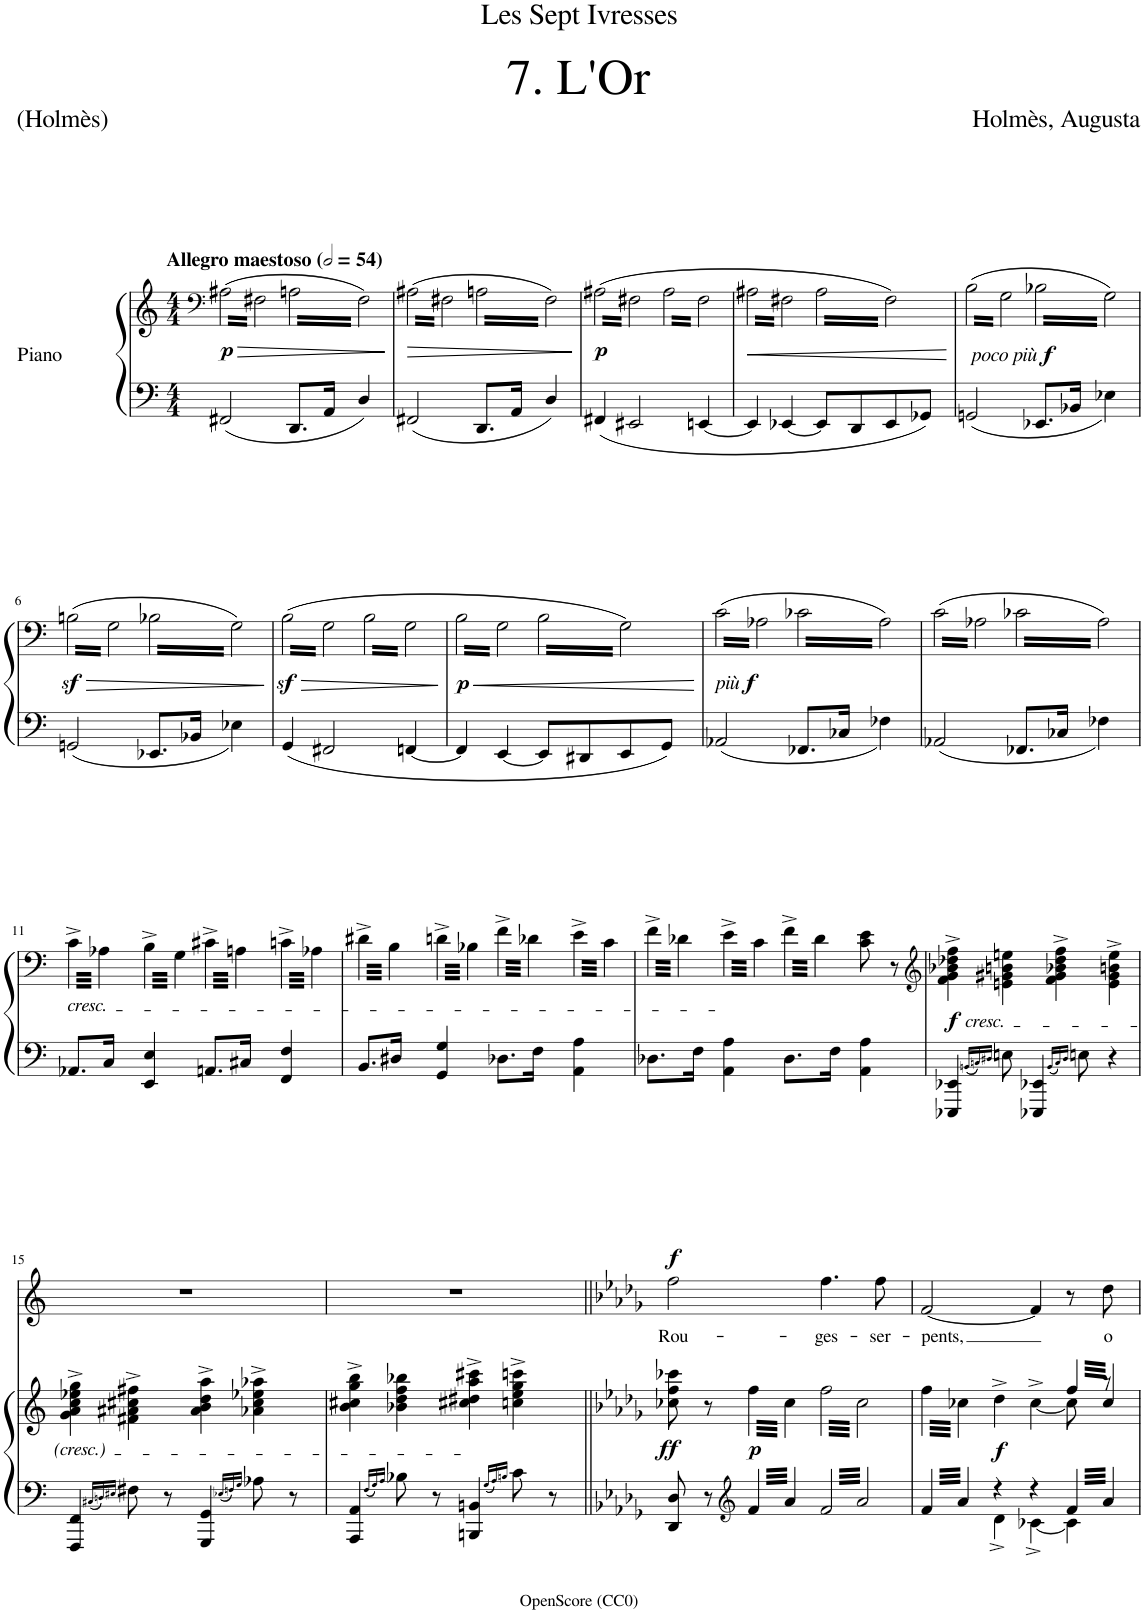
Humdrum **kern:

**kern	**kern	**dynam	**kern	**text	**dynam
*part2	*part2	*part2	*part1	*part1	*part1
*staff3	*staff2	*staff2/3	*staff1	*staff1	*staff1
*I"Piano	*	*	*I"Voice	*	*
*I'Pno	*	*	*	*	*
*clefF4	*clefF4	*	*clefG2	*	*
*k[]	*k[]	*	*k[]	*	*
*M4/4	*M4/4	*	*M4/4	*	*
*MM108	*MM108	*	*MM108	*	*
=1	=1	=1	=1	=1	=1
!	!	!	!LO:TX:a:B:t=Allegro maestoso	!	!
!	!	!LO:HP:b	!	!	!
!	!	!LO:DY:n=1:b	!	!	!
*	*tremolo	*	*	*	*
2FF#X/	(32A#X\LLL	> p	1r	.	.
.	32F#X\	.	.	.	.
.	32A#X\	.	.	.	.
.	32F#X\	.	.	.	.
.	32A#X\	.	.	.	.
.	32F#X\	.	.	.	.
.	32A#X\	.	.	.	.
.	32F#X\	.	.	.	.
.	32A#X\	.	.	.	.
.	32F#X\	.	.	.	.
.	32A#X\	.	.	.	.
.	32F#X\	.	.	.	.
.	32A#X\	.	.	.	.
.	32F#X\	.	.	.	.
.	32A#X\	.	.	.	.
.	32F#X\JJJ	.	.	.	.
8.DD/L	32An\LLL	.	.	.	.
.	32F#\)	.	.	.	.
.	32An\	.	.	.	.
.	32F#\)	.	.	.	.
.	32An\	.	.	.	.
.	32F#\)	.	.	.	.
16AA/Jk	32An\	.	.	.	.
.	32F#\)	.	.	.	.
4D/	32An\	.	.	.	.
.	32F#\)	.	.	.	.
.	32An\	.	.	.	.
.	32F#\)	.	.	.	.
.	32An\	.	.	.	.
.	32F#\)	.	.	.	.
.	32An\	.	.	.	.
.	32F#\)JJJ	.	.	.	.
.	.	]	.	.	.
=2	=2	=2	=2	=2	=2
!	!	!LO:HP:b	!	!	!
2FF#X/	(32A#X\LLL	>	1r	.	.
.	32F#X\	.	.	.	.
.	32A#X\	.	.	.	.
.	32F#X\	.	.	.	.
.	32A#X\	.	.	.	.
.	32F#X\	.	.	.	.
.	32A#X\	.	.	.	.
.	32F#X\	.	.	.	.
.	32A#X\	.	.	.	.
.	32F#X\	.	.	.	.
.	32A#X\	.	.	.	.
.	32F#X\	.	.	.	.
.	32A#X\	.	.	.	.
.	32F#X\	.	.	.	.
.	32A#X\	.	.	.	.
.	32F#X\JJJ	.	.	.	.
8.DD/L	32An\LLL	.	.	.	.
.	32F#\)	.	.	.	.
.	32An\	.	.	.	.
.	32F#\)	.	.	.	.
.	32An\	.	.	.	.
.	32F#\)	.	.	.	.
16AA/Jk	32An\	.	.	.	.
.	32F#\)	.	.	.	.
4D/	32An\	.	.	.	.
.	32F#\)	.	.	.	.
.	32An\	.	.	.	.
.	32F#\)	.	.	.	.
.	32An\	.	.	.	.
.	32F#\)	.	.	.	.
.	32An\	.	.	.	.
.	32F#\)JJJ	.	.	.	.
.	.	]	.	.	.
=3	=3	=3	=3	=3	=3
!	!	!LO:DY:b	!	!	!
4FF#X/	(32A#X\LLL	p	1r	.	.
.	32F#X\	.	.	.	.
.	32A#X\	.	.	.	.
.	32F#X\	.	.	.	.
.	32A#X\	.	.	.	.
.	32F#X\	.	.	.	.
.	32A#X\	.	.	.	.
.	32F#X\	.	.	.	.
2EE#X/	32A#X\	.	.	.	.
.	32F#X\	.	.	.	.
.	32A#X\	.	.	.	.
.	32F#X\	.	.	.	.
.	32A#X\	.	.	.	.
.	32F#X\	.	.	.	.
.	32A#X\	.	.	.	.
.	32F#X\JJJ	.	.	.	.
.	32A#\LLL	.	.	.	.
.	32F#\	.	.	.	.
.	32A#\	.	.	.	.
.	32F#\	.	.	.	.
.	32A#\	.	.	.	.
.	32F#\	.	.	.	.
.	32A#\	.	.	.	.
.	32F#\	.	.	.	.
[4EEn/	32A#\	.	.	.	.
.	32F#\	.	.	.	.
.	32A#\	.	.	.	.
.	32F#\	.	.	.	.
.	32A#\	.	.	.	.
.	32F#\	.	.	.	.
.	32A#\	.	.	.	.
.	32F#\JJJ	.	.	.	.
=4	=4	=4	=4	=4	=4
!	!	!LO:HP:b	!	!	!
4EE/]	32A#X\LLL	<	1r	.	.
.	32F#X\	.	.	.	.
.	32A#X\	.	.	.	.
.	32F#X\	.	.	.	.
.	32A#X\	.	.	.	.
.	32F#X\	.	.	.	.
.	32A#X\	.	.	.	.
.	32F#X\	.	.	.	.
[4EE-X/	32A#X\	.	.	.	.
.	32F#X\	.	.	.	.
.	32A#X\	.	.	.	.
.	32F#X\	.	.	.	.
.	32A#X\	.	.	.	.
.	32F#X\	.	.	.	.
.	32A#X\	.	.	.	.
.	32F#X\JJJ	.	.	.	.
8EE-/L]	32A#\LLL	.	.	.	.
.	32F#\)	.	.	.	.
.	32A#\	.	.	.	.
.	32F#\)	.	.	.	.
8DD/	32A#\	.	.	.	.
.	32F#\)	.	.	.	.
.	32A#\	.	.	.	.
.	32F#\)	.	.	.	.
8EE-/	32A#\	.	.	.	.
.	32F#\)	.	.	.	.
.	32A#\	.	.	.	.
.	32F#\)	.	.	.	.
8GG-X/J	32A#\	.	.	.	.
.	32F#\)	.	.	.	.
.	32A#\	.	.	.	.
.	32F#\)JJJ	.	.	.	.
.	.	[	.	.	.
=5	=5	=5	=5	=5	=5
2GGn/	(32B\LLL	.	1r	.	.
.	32G\	.	.	.	.
.	32B\	.	.	.	.
.	32G\	.	.	.	.
.	32B\	.	.	.	.
.	32G\	.	.	.	.
.	32B\	.	.	.	.
.	32G\	.	.	.	.
!	!	!LO:DY:b	!	!	!
!	!	!LO:DY:n=1:b	!	!	!
.	32B\	other-dynamics f	.	.	.
.	32G\	.	.	.	.
.	32B\	.	.	.	.
.	32G\	.	.	.	.
.	32B\	.	.	.	.
.	32G\	.	.	.	.
.	32B\	.	.	.	.
.	32G\JJJ	.	.	.	.
8.EE-X/L	32B-X\LLL	.	.	.	.
.	32G\)	.	.	.	.
.	32B-X\	.	.	.	.
.	32G\)	.	.	.	.
.	32B-X\	.	.	.	.
.	32G\)	.	.	.	.
16BB-X/Jk	32B-X\	.	.	.	.
.	32G\)	.	.	.	.
4E-X\	32B-X\	.	.	.	.
.	32G\)	.	.	.	.
.	32B-X\	.	.	.	.
.	32G\)	.	.	.	.
.	32B-X\	.	.	.	.
.	32G\)	.	.	.	.
.	32B-X\	.	.	.	.
.	32G\)JJJ	.	.	.	.
!!LO:LB:g=z
=6	=6	=6	=6	=6	=6
!	!	!LO:HP:b	!	!	!
2GGn/	(32Bnz<\LLL	>	1r	.	.
.	32G\	.	.	.	.
.	32Bnz<\	.	.	.	.
.	32G\	.	.	.	.
.	32Bnz<\	.	.	.	.
.	32G\	.	.	.	.
.	32Bnz<\	.	.	.	.
.	32G\	.	.	.	.
.	32Bnz<\	.	.	.	.
.	32G\	.	.	.	.
.	32Bnz<\	.	.	.	.
.	32G\	.	.	.	.
.	32Bnz<\	.	.	.	.
.	32G\	.	.	.	.
.	32Bnz<\	.	.	.	.
.	32G\JJJ	.	.	.	.
8.EE-X/L	32B-X\LLL	.	.	.	.
.	32G\)	.	.	.	.
.	32B-X\	.	.	.	.
.	32G\)	.	.	.	.
.	32B-X\	.	.	.	.
.	32G\)	.	.	.	.
16BB-X/Jk	32B-X\	.	.	.	.
.	32G\)	.	.	.	.
4E-X\	32B-X\	.	.	.	.
.	32G\)	.	.	.	.
.	32B-X\	.	.	.	.
.	32G\)	.	.	.	.
.	32B-X\	.	.	.	.
.	32G\)	.	.	.	.
.	32B-X\	.	.	.	.
.	32G\)JJJ	.	.	.	.
.	.	]	.	.	.
=7	=7	=7	=7	=7	=7
!	!	!LO:HP:b	!	!	!
4GG/	(32Bz<\LLL	>	1r	.	.
.	32G\	.	.	.	.
.	32Bz<\	.	.	.	.
.	32G\	.	.	.	.
.	32Bz<\	.	.	.	.
.	32G\	.	.	.	.
.	32Bz<\	.	.	.	.
.	32G\	.	.	.	.
2FF#X/	32Bz<\	.	.	.	.
.	32G\	.	.	.	.
.	32Bz<\	.	.	.	.
.	32G\	.	.	.	.
.	32Bz<\	.	.	.	.
.	32G\	.	.	.	.
.	32Bz<\	.	.	.	.
.	32G\JJJ	.	.	.	.
.	32B\LLL	.	.	.	.
.	32G\	.	.	.	.
.	32B\	.	.	.	.
.	32G\	.	.	.	.
.	32B\	.	.	.	.
.	32G\	.	.	.	.
.	32B\	.	.	.	.
.	32G\	.	.	.	.
[4FFn/	32B\	.	.	.	.
.	32G\	.	.	.	.
.	32B\	.	.	.	.
.	32G\	.	.	.	.
.	32B\	.	.	.	.
.	32G\	.	.	.	.
.	32B\	.	.	.	.
.	32G\JJJ	.	.	.	.
.	.	]	.	.	.
=8	=8	=8	=8	=8	=8
!	!	!LO:HP:b	!	!	!
!	!	!LO:DY:n=1:b	!	!	!
4FF/]	32B\LLL	< p	1r	.	.
.	32G\	.	.	.	.
.	32B\	.	.	.	.
.	32G\	.	.	.	.
.	32B\	.	.	.	.
.	32G\	.	.	.	.
.	32B\	.	.	.	.
.	32G\	.	.	.	.
[4EE/	32B\	.	.	.	.
.	32G\	.	.	.	.
.	32B\	.	.	.	.
.	32G\	.	.	.	.
.	32B\	.	.	.	.
.	32G\	.	.	.	.
.	32B\	.	.	.	.
.	32G\JJJ	.	.	.	.
8EE/L]	32B\LLL	.	.	.	.
.	32G\)	.	.	.	.
.	32B\	.	.	.	.
.	32G\)	.	.	.	.
8DD#X/	32B\	.	.	.	.
.	32G\)	.	.	.	.
.	32B\	.	.	.	.
.	32G\)	.	.	.	.
8EE/	32B\	.	.	.	.
.	32G\)	.	.	.	.
.	32B\	.	.	.	.
.	32G\)	.	.	.	.
8GG/J	32B\	.	.	.	.
.	32G\)	.	.	.	.
.	32B\	.	.	.	.
.	32G\)JJJ	.	.	.	.
.	.	[	.	.	.
=9	=9	=9	=9	=9	=9
!	!	!LO:DY:b	!	!	!
!	!	!LO:DY:n=1:b	!	!	!
2AA-X/	(32c\LLL	other-dynamics f	1r	.	.
.	32A-X\	.	.	.	.
.	32c\	.	.	.	.
.	32A-X\	.	.	.	.
.	32c\	.	.	.	.
.	32A-X\	.	.	.	.
.	32c\	.	.	.	.
.	32A-X\	.	.	.	.
.	32c\	.	.	.	.
.	32A-X\	.	.	.	.
.	32c\	.	.	.	.
.	32A-X\	.	.	.	.
.	32c\	.	.	.	.
.	32A-X\	.	.	.	.
.	32c\	.	.	.	.
.	32A-X\JJJ	.	.	.	.
8.FF-X/L	32c-X\LLL	.	.	.	.
.	32A-\)	.	.	.	.
.	32c-X\	.	.	.	.
.	32A-\)	.	.	.	.
.	32c-X\	.	.	.	.
.	32A-\)	.	.	.	.
16C-X/Jk	32c-X\	.	.	.	.
.	32A-\)	.	.	.	.
4F-X\	32c-X\	.	.	.	.
.	32A-\)	.	.	.	.
.	32c-X\	.	.	.	.
.	32A-\)	.	.	.	.
.	32c-X\	.	.	.	.
.	32A-\)	.	.	.	.
.	32c-X\	.	.	.	.
.	32A-\)JJJ	.	.	.	.
=10	=10	=10	=10	=10	=10
2AA-X/	(32c\LLL	.	1r	.	.
.	32A-X\	.	.	.	.
.	32c\	.	.	.	.
.	32A-X\	.	.	.	.
.	32c\	.	.	.	.
.	32A-X\	.	.	.	.
.	32c\	.	.	.	.
.	32A-X\	.	.	.	.
.	32c\	.	.	.	.
.	32A-X\	.	.	.	.
.	32c\	.	.	.	.
.	32A-X\	.	.	.	.
.	32c\	.	.	.	.
.	32A-X\	.	.	.	.
.	32c\	.	.	.	.
.	32A-X\JJJ	.	.	.	.
8.FF-X/L	32c-X\LLL	.	.	.	.
.	32A-\)	.	.	.	.
.	32c-X\	.	.	.	.
.	32A-\)	.	.	.	.
.	32c-X\	.	.	.	.
.	32A-\)	.	.	.	.
16C-X/Jk	32c-X\	.	.	.	.
.	32A-\)	.	.	.	.
4F-X\	32c-X\	.	.	.	.
.	32A-\)	.	.	.	.
.	32c-X\	.	.	.	.
.	32A-\)	.	.	.	.
.	32c-X\	.	.	.	.
.	32A-\)	.	.	.	.
.	32c-X\	.	.	.	.
.	32A-\)JJJ	.	.	.	.
!!LO:LB:g=z
=11	=11	=11	=11	=11	=11
!	!LO:TX:b:i:t=cresc.	!	!	!	!
8.AA-X/L	64c^\LLLL	.	8r	.	.
.	64A-X\	.	.	.	.
.	64c^\	.	.	.	.
.	64A-X\	.	.	.	.
.	64c^\	.	.	.	.
.	64A-X\	.	.	.	.
.	64c^\	.	.	.	.
.	64A-X\	.	.	.	.
.	64c^\	.	8r	.	.
.	64A-X\	.	.	.	.
.	64c^\	.	.	.	.
.	64A-X\	.	.	.	.
16C/Jk	64c^\	.	.	.	.
.	64A-X\	.	.	.	.
.	64c^\	.	.	.	.
.	64A-X\JJJJ	.	.	.	.
4EE/ 4E/	64B^\LLLL	.	4r	.	.
.	64G\	.	.	.	.
.	64B^\	.	.	.	.
.	64G\	.	.	.	.
.	64B^\	.	.	.	.
.	64G\	.	.	.	.
.	64B^\	.	.	.	.
.	64G\	.	.	.	.
.	64B^\	.	.	.	.
.	64G\	.	.	.	.
.	64B^\	.	.	.	.
.	64G\	.	.	.	.
.	64B^\	.	.	.	.
.	64G\	.	.	.	.
.	64B^\	.	.	.	.
.	64G\JJJJ	.	.	.	.
8.AAn/L	64c#X^\LLLL	.	2r	.	.
.	64An\	.	.	.	.
.	64c#X^\	.	.	.	.
.	64An\	.	.	.	.
.	64c#X^\	.	.	.	.
.	64An\	.	.	.	.
.	64c#X^\	.	.	.	.
.	64An\	.	.	.	.
.	64c#X^\	.	.	.	.
.	64An\	.	.	.	.
.	64c#X^\	.	.	.	.
.	64An\	.	.	.	.
16C#X/Jk	64c#X^\	.	.	.	.
.	64An\	.	.	.	.
.	64c#X^\	.	.	.	.
.	64An\JJJJ	.	.	.	.
4FF/ 4F/	64cn^\LLLL	.	.	.	.
.	64A-X\	.	.	.	.
.	64cn^\	.	.	.	.
.	64A-X\	.	.	.	.
.	64cn^\	.	.	.	.
.	64A-X\	.	.	.	.
.	64cn^\	.	.	.	.
.	64A-X\	.	.	.	.
.	64cn^\	.	.	.	.
.	64A-X\	.	.	.	.
.	64cn^\	.	.	.	.
.	64A-X\	.	.	.	.
.	64cn^\	.	.	.	.
.	64A-X\	.	.	.	.
.	64cn^\	.	.	.	.
.	64A-X\JJJJ	.	.	.	.
=12	=12	=12	=12	=12	=12
8.BB/L	64d#X^\LLLL	.	1r	.	.
.	64B\	.	.	.	.
.	64d#X^\	.	.	.	.
.	64B\	.	.	.	.
.	64d#X^\	.	.	.	.
.	64B\	.	.	.	.
.	64d#X^\	.	.	.	.
.	64B\	.	.	.	.
.	64d#X^\	.	.	.	.
.	64B\	.	.	.	.
.	64d#X^\	.	.	.	.
.	64B\	.	.	.	.
16D#X/Jk	64d#X^\	.	.	.	.
.	64B\	.	.	.	.
.	64d#X^\	.	.	.	.
.	64B\JJJJ	.	.	.	.
4GG/ 4G/	64dn^\LLLL	.	.	.	.
.	64B-X\	.	.	.	.
.	64dn^\	.	.	.	.
.	64B-X\	.	.	.	.
.	64dn^\	.	.	.	.
.	64B-X\	.	.	.	.
.	64dn^\	.	.	.	.
.	64B-X\	.	.	.	.
.	64dn^\	.	.	.	.
.	64B-X\	.	.	.	.
.	64dn^\	.	.	.	.
.	64B-X\	.	.	.	.
.	64dn^\	.	.	.	.
.	64B-X\	.	.	.	.
.	64dn^\	.	.	.	.
.	64B-X\JJJJ	.	.	.	.
8.D-X\L	64f^\LLLL	.	.	.	.
.	64d-X\	.	.	.	.
.	64f^\	.	.	.	.
.	64d-X\	.	.	.	.
.	64f^\	.	.	.	.
.	64d-X\	.	.	.	.
.	64f^\	.	.	.	.
.	64d-X\	.	.	.	.
.	64f^\	.	.	.	.
.	64d-X\	.	.	.	.
.	64f^\	.	.	.	.
.	64d-X\	.	.	.	.
16F\Jk	64f^\	.	.	.	.
.	64d-X\	.	.	.	.
.	64f^\	.	.	.	.
.	64d-X\JJJJ	.	.	.	.
4AA\ 4A\	64e^\LLLL	.	.	.	.
.	64c\	.	.	.	.
.	64e^\	.	.	.	.
.	64c\	.	.	.	.
.	64e^\	.	.	.	.
.	64c\	.	.	.	.
.	64e^\	.	.	.	.
.	64c\	.	.	.	.
.	64e^\	.	.	.	.
.	64c\	.	.	.	.
.	64e^\	.	.	.	.
.	64c\	.	.	.	.
.	64e^\	.	.	.	.
.	64c\	.	.	.	.
.	64e^\	.	.	.	.
.	64c\JJJJ	.	.	.	.
=13	=13	=13	=13	=13	=13
8.D-X\L	64f^\LLLL	.	1r	.	.
.	64d-X\	.	.	.	.
.	64f^\	.	.	.	.
.	64d-X\	.	.	.	.
.	64f^\	.	.	.	.
.	64d-X\	.	.	.	.
.	64f^\	.	.	.	.
.	64d-X\	.	.	.	.
.	64f^\	.	.	.	.
.	64d-X\	.	.	.	.
.	64f^\	.	.	.	.
.	64d-X\	.	.	.	.
16F\Jk	64f^\	.	.	.	.
.	64d-X\	.	.	.	.
.	64f^\	.	.	.	.
.	64d-X\JJJJ	.	.	.	.
4AA\ 4A\	64e^\LLLL	.	.	.	.
.	64c\	.	.	.	.
.	64e^\	.	.	.	.
.	64c\	.	.	.	.
.	64e^\	.	.	.	.
.	64c\	.	.	.	.
.	64e^\	.	.	.	.
.	64c\	.	.	.	.
.	64e^\	.	.	.	.
.	64c\	.	.	.	.
.	64e^\	.	.	.	.
.	64c\	.	.	.	.
.	64e^\	.	.	.	.
.	64c\	.	.	.	.
.	64e^\	.	.	.	.
.	64c\JJJJ	.	.	.	.
8.D-\L	64f^\LLLL	.	.	.	.
.	64d-\	.	.	.	.
.	64f^\	.	.	.	.
.	64d-\	.	.	.	.
.	64f^\	.	.	.	.
.	64d-\	.	.	.	.
.	64f^\	.	.	.	.
.	64d-\	.	.	.	.
.	64f^\	.	.	.	.
.	64d-\	.	.	.	.
.	64f^\	.	.	.	.
.	64d-\	.	.	.	.
16F\Jk	64f^\	.	.	.	.
.	64d-\	.	.	.	.
.	64f^\	.	.	.	.
.	64d-\JJJJ	.	.	.	.
*	*Xtremolo	*	*	*	*
4AA\ 4A\	8c\ 8e\	.	.	.	.
.	.	.	.	.	.
.	.	.	.	.	.
.	.	.	.	.	.
.	.	.	.	.	.
.	.	.	.	.	.
.	.	.	.	.	.
.	.	.	.	.	.
.	8r	.	.	.	.
=14	=14	=14	=14	=14	=14
*	*clefG2	*	*	*	*
!	!LO:TX:b:i:t=cresc.	!	!	!	!
!	!	!LO:DY:b	!	!	!
4EEE-X/ 4EE-X/	4f\^ 4g\^ 4b-X\^ 4dd-X\^ 4ff\^	f	1r	.	.
16qBBn/LL	.	.	.	.	.
16qCn/	.	.	.	.	.
16qD#X/JJ	.	.	.	.	.
8En\	4en\ 4g#X\ 4bn\ 4een\	.	.	.	.
4EEE-X/ 4EE-X/	.	.	.	.	.
.	4f\^ 4g#\^ 4b-X\^ 4dd-\^ 4ff\^	.	.	.	.
16qBB/LL	.	.	.	.	.
16qC/	.	.	.	.	.
16qD#/JJ	.	.	.	.	.
8En\	.	.	.	.	.
4r	4e\^ 4g#\^ 4bn\^ 4ee\^	.	.	.	.
!!LO:LB:g=z
=15	=15	=15	=15	=15	=15
4FFF/ 4FF/	4g\^ 4a\^ 4cc\^ 4ee-X\^ 4gg\^	.	1r	.	.
16qC#X/LL	.	.	.	.	.
16qDn/	.	.	.	.	.
16qE#X/JJ	.	.	.	.	.
8F#X\	4f#X\^ 4a#X\^ 4cc#X\^ 4ff#X\^	.	.	.	.
8r	.	.	.	.	.
4GGG/ 4GG/	4a#\^ 4b\^ 4dd\^ 4aa\^	.	.	.	.
16qE-X/LL	.	.	.	.	.
16qFn/	.	.	.	.	.
16qG/JJ	.	.	.	.	.
8A-X\	4a-X\^ 4cc#\^ 4ee-X\^ 4aa-X\^	.	.	.	.
8r	.	.	.	.	.
=16	=16	=16	=16	=16	=16
4AAA/ 4AA/	4b\^ 4cc#X\^ 4gg\^ 4bb\^	.	1r	.	.
16qF/LL	.	.	.	.	.
16qG/	.	.	.	.	.
16qA/JJ	.	.	.	.	.
8B-X\	4b-X\ 4dd\ 4ff\ 4bb-X\	.	.	.	.
8r	.	.	.	.	.
4BBBn/ 4BBn/	4cc#X\^ 4dd#X\^ 4aa\^ 4ccc#X\^	.	.	.	.
16qG/LL	.	.	.	.	.
16qA/	.	.	.	.	.
16qBn/JJ	.	.	.	.	.
8c\	4ccn\^ 4ee\^ 4gg\^ 4cccn\^	.	.	.	.
8r	.	.	.	.	.
=17||	=17||	=17||	=17||	=17||	=17||
*k[b-e-a-d-g-]	*k[b-e-a-d-g-]	*	*k[b-e-a-d-g-]	*	*
!	!	!LO:DY:b	!	!LO:LY:b	!LO:DY:a
8DD-/ 8D-/	8cc-X\ 8ff\ 8ccc-X\	ff	2ff\	Rou-	f
8r	8r	.	.	.	.
*clefG2	*	*	*	*	*
!	!	!LO:DY:b	!	!	!
*	*tremolo	*	*	*	*
12.f/	64ff\LLLL	p	.	.	.
.	64cc-\	.	.	.	.
.	64ff\	.	.	.	.
.	64cc-\	.	.	.	.
.	64ff\	.	.	.	.
.	64cc-\	.	.	.	.
.	64ff\	.	.	.	.
.	64cc-\	.	.	.	.
12.a-/	64ff\	.	.	.	.
.	64cc-\	.	.	.	.
.	64ff\	.	.	.	.
.	64cc-\	.	.	.	.
.	64ff\	.	.	.	.
.	64cc-\	.	.	.	.
.	64ff\	.	.	.	.
.	64cc-\JJJJ	.	.	.	.
!	!	!	!	!LO:LY:b	!
6.f/	64ff\LLLL	.	4.ff\	-ges-	.
.	64cc-\	.	.	.	.
.	64ff\	.	.	.	.
.	64cc-\	.	.	.	.
.	64ff\	.	.	.	.
.	64cc-\	.	.	.	.
.	64ff\	.	.	.	.
.	64cc-\	.	.	.	.
.	64ff\	.	.	.	.
.	64cc-\	.	.	.	.
.	64ff\	.	.	.	.
.	64cc-\	.	.	.	.
.	64ff\	.	.	.	.
.	64cc-\	.	.	.	.
.	64ff\	.	.	.	.
.	64cc-\	.	.	.	.
6.a-/	64ff\	.	.	.	.
.	64cc-\	.	.	.	.
.	64ff\	.	.	.	.
.	64cc-\	.	.	.	.
.	64ff\	.	.	.	.
.	64cc-\	.	.	.	.
.	64ff\	.	.	.	.
.	64cc-\	.	.	.	.
!	!	!	!	!LO:LY:b	!
.	64ff\	.	8ff\	-ser-	.
.	64cc-\	.	.	.	.
.	64ff\	.	.	.	.
.	64cc-\	.	.	.	.
.	64ff\	.	.	.	.
.	64cc-\	.	.	.	.
.	64ff\	.	.	.	.
.	64cc-\JJJJ	.	.	.	.
=18	=18	=18	=18	=18	=18
*^	*^	*	*	*	*
!	!LO:N:vis=4	!	!LO:N:vis=4	!	!	!LO:LY:b	!
12.f/	8ryy	64ff\LLLL	8ryy	.	[2f/	-pents,	.
.	.	64cc-X\	.	.	.	.	.
.	.	64ff\	.	.	.	.	.
.	.	64cc-X\	.	.	.	.	.
.	.	64ff\	.	.	.	.	.
.	.	64cc-X\	.	.	.	.	.
.	.	64ff\	.	.	.	.	.
.	.	64cc-X\	.	.	.	.	.
12.a-/	8ryy	64ff\	8ryy	.	.	.	.
.	.	64cc-X\	.	.	.	.	.
.	.	64ff\	.	.	.	.	.
.	.	64cc-X\	.	.	.	.	.
.	.	64ff\	.	.	.	.	.
.	.	64cc-X\	.	.	.	.	.
.	.	64ff\	.	.	.	.	.
.	.	64cc-X\JJJJ	.	.	.	.	.
*	*	*Xtremolo	*	*	*	*	*
!	!	!	!	!LO:DY:b	!	!	!
4r	4d-^\	4dd-^\	4ryy	f	.	.	.
.	.	.	.	.	.	.	.
.	.	.	.	.	.	.	.
.	.	.	.	.	.	.	.
.	.	.	.	.	.	.	.
.	.	.	.	.	.	.	.
.	.	.	.	.	.	.	.
.	.	.	.	.	.	.	.
4r	[4c-X^\	[<4cc-^\	4ryy	.	4f/]	.	.
*	*	*tremolo	*	*	*	*	*
12.f/	4c-\]	8cc-\]	64ff/LLLL	.	8r	.	.
.	.	.	64cc-/	.	.	.	.
.	.	.	64ff/	.	.	.	.
.	.	.	64cc-/	.	.	.	.
.	.	.	64ff/	.	.	.	.
.	.	.	64cc-/	.	.	.	.
.	.	.	64ff/	.	.	.	.
.	.	.	64cc-/	.	.	.	.
!	!	!	!	!	!	!LO:LY:b	!
12.a-/	.	8r	64ff/	.	8dd-\	o	.
.	.	.	64cc-/	.	.	.	.
.	.	.	64ff/	.	.	.	.
.	.	.	64cc-/	.	.	.	.
.	.	.	64ff/	.	.	.	.
.	.	.	64cc-/	.	.	.	.
.	.	.	64ff/	.	.	.	.
.	.	.	64cc-/JJJJ	.	.	.	.
*	*	*Xtremolo	*	*	*	*	*
.	.	.	.	.	.	.	.
.	.	.	.	.	.	.	.
.	.	.	.	.	.	.	.
.	.	.	.	.	.	.	.
.	.	.	.	.	.	.	.
.	.	.	.	.	.	.	.
.	.	.	.	.	.	.	.
.	.	.	.	.	.	.	.
*v	*v	*	*	*	*	*	*
*	*v	*v	*	*	*	*
=	=	=	=	=	=
*-	*-	*-	*-	*-	*-
